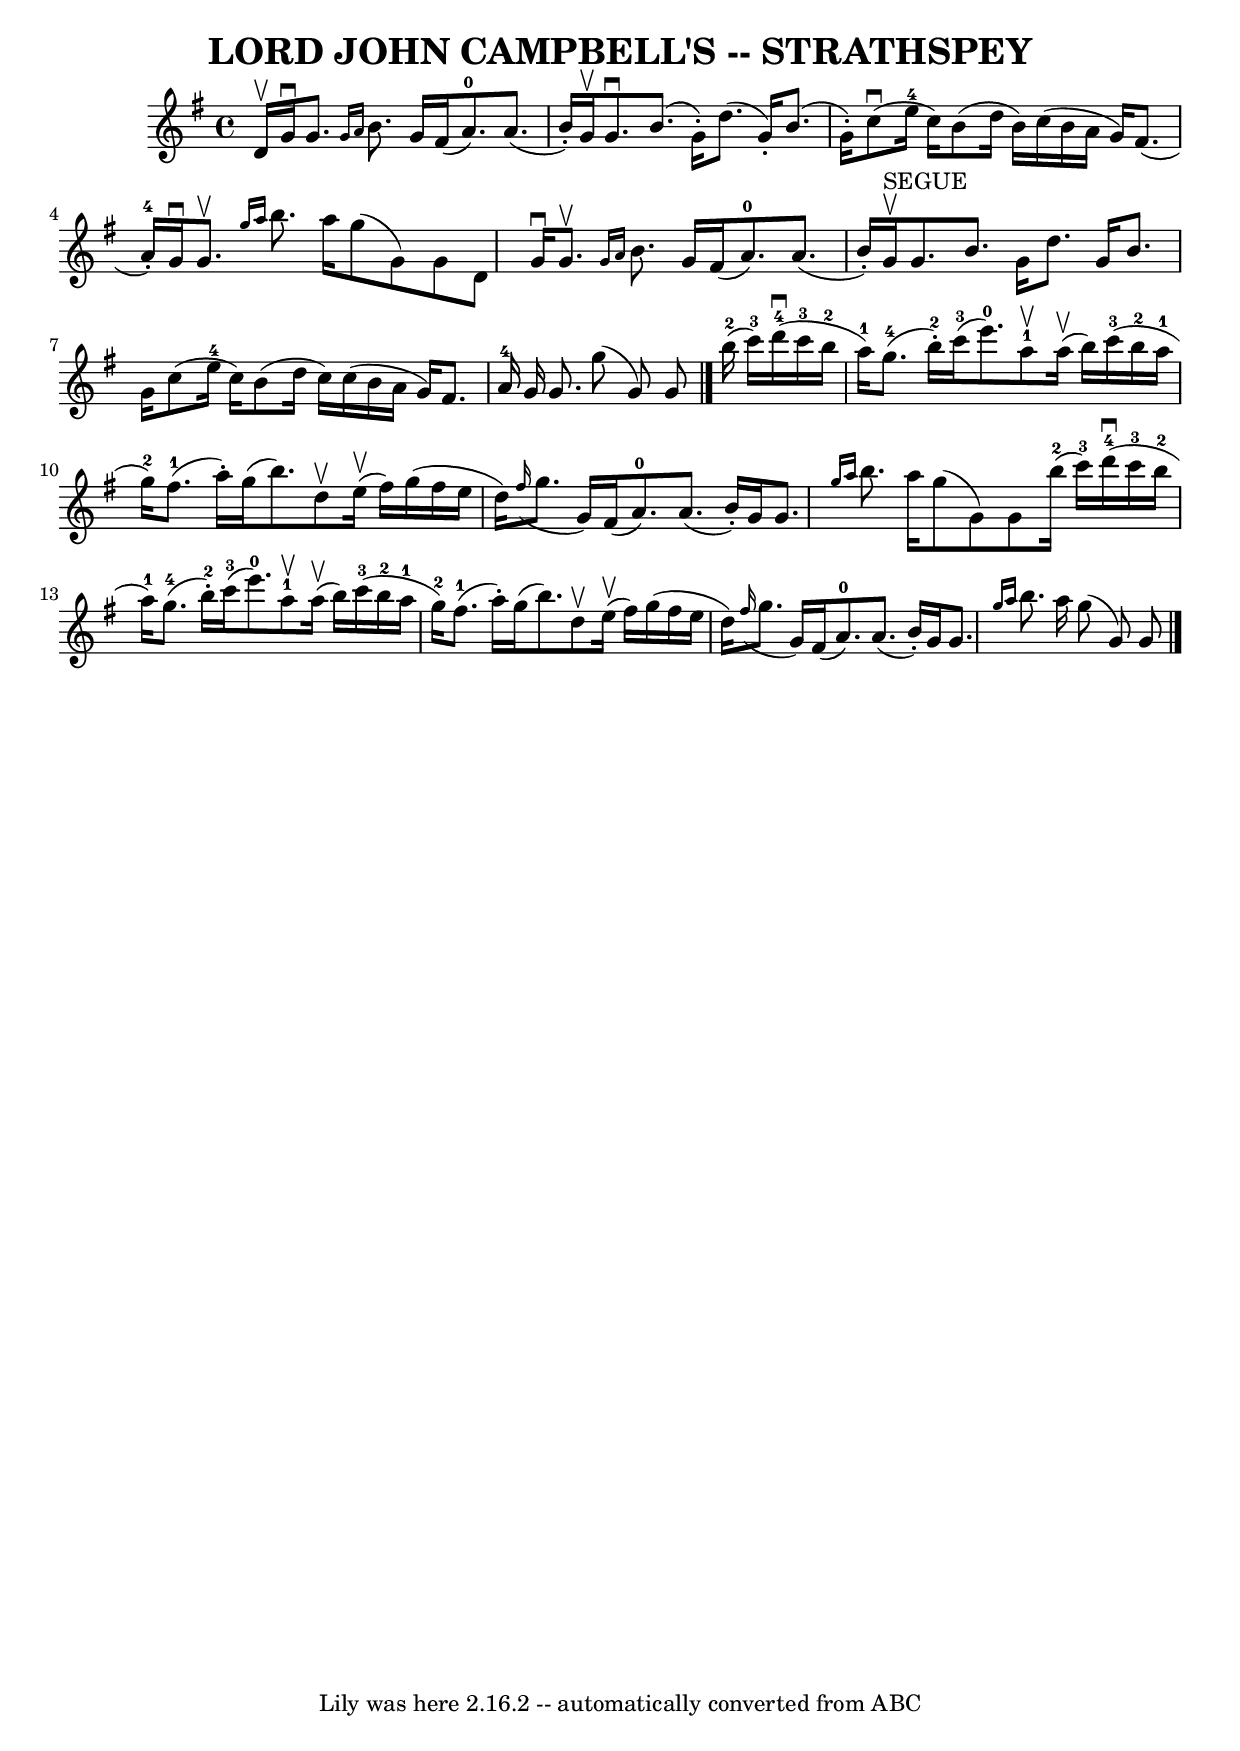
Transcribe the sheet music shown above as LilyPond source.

\version "2.7.40"
\include "Mammoth.ily"
\header {
	book = "Ryan's Mammoth Collection of Fiddle Tunes"
	crossRefNumber = "1"
	footnotes = ""
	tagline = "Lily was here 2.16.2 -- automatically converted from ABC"
	title = "LORD JOHN CAMPBELL'S -- STRATHSPEY"
}
voicedefault =  {
\set Score.defaultBarType = "empty"

 \override Staff.TimeSignature #'style = #'C
 \time 4/4 \key g \major d'16^\upbow       |
 g'16^\downbow g'8.  
\grace { g'16 a'16  } b'8. g'16 fis'16 (a'8.-0) a'8. (
 b'16 -.)   |
 g'16^\upbow g'8.^\downbow b'8. (g'16 -.)   
d''8. (g'16 -.) b'8. (g'16 -.)       |
 c''8 (^\downbow   
e''16-4 c''16) b'8 (d''16 b'16) c''16 (b'16 a'16    
g'16) fis'8. (a'16-4-.)   |
 g'16^\downbow g'8. 
^\upbow \grace { g''16 a''16  } b''8. a''16 g''8 (g'8)   
g'8 d'8    |
     |
 g'16^\downbow g'8.^\upbow \grace {    
g'16 a'16  } b'8. g'16 fis'16 (a'8.-0) a'8. (b'16 -.) 
  |
 g'16^"SEGUE"^\upbow g'8. b'8. g'16 d''8. g'16    
b'8. g'16        |
 c''8 (e''16-4 c''16) b'8 (d''16  
 c''16) c''16 (b'16 a'16 g'16) fis'8. a'16-4   
|
 g'16 g'8. g''8 (g'8) g'8    \bar "|." b''16 
-2(c'''16-3)       |
 d'''16-4(^\downbow c'''16-3 
 b''16-2 a''16-1) g''8.-4(b''16-2-.) c'''16-3(
 e'''8.-0) a''8-1^\upbow a''16 (^\upbow b''16)   |
 
 c'''16-3(b''16-2 a''16-1 g''16-2) fis''8.-1(
a''16 -.) g''16 (b''8.) d''8^\upbow e''16 (^\upbow fis''16  
-)       |
 g''16 (fis''16 e''16 d''16)   \grace {    
fis''16 (} g''8. g'16) fis'16 (a'8.-0) a'8. (b'16 -.) 
  |
 g'16 g'8.  \grace { g''16 a''16  } b''8. a''16    
g''8 (g'8) g'8 b''16-2(c'''16-3)   |
     
|
 d'''16-4(^\downbow c'''16-3 b''16-2 a''16-1) 
 g''8.-4(b''16-2-.) c'''16-3(e'''8.-0) a''8 
-1^\upbow a''16 (^\upbow b''16)   |
 c'''16-3(b''16 
-2 a''16-1 g''16-2) fis''8.-1(a''16 -.) g''16 (
b''8.) d''8^\upbow e''16 (^\upbow fis''16)       |
   
g''16 (fis''16 e''16 d''16)   \grace { fis''16 (} g''8.    
g'16) fis'16 (a'8.-0) a'8. (b'16 -.)   |
 g'16    
g'8.  \grace { g''16 a''16  } b''8. a''16 g''8 (g'8) g'8  
  \bar "|."   
}

\score{
    <<

	\context Staff="default"
	{
	    \voicedefault 
	}

    >>
	\layout {
	}
	\midi {}
}
